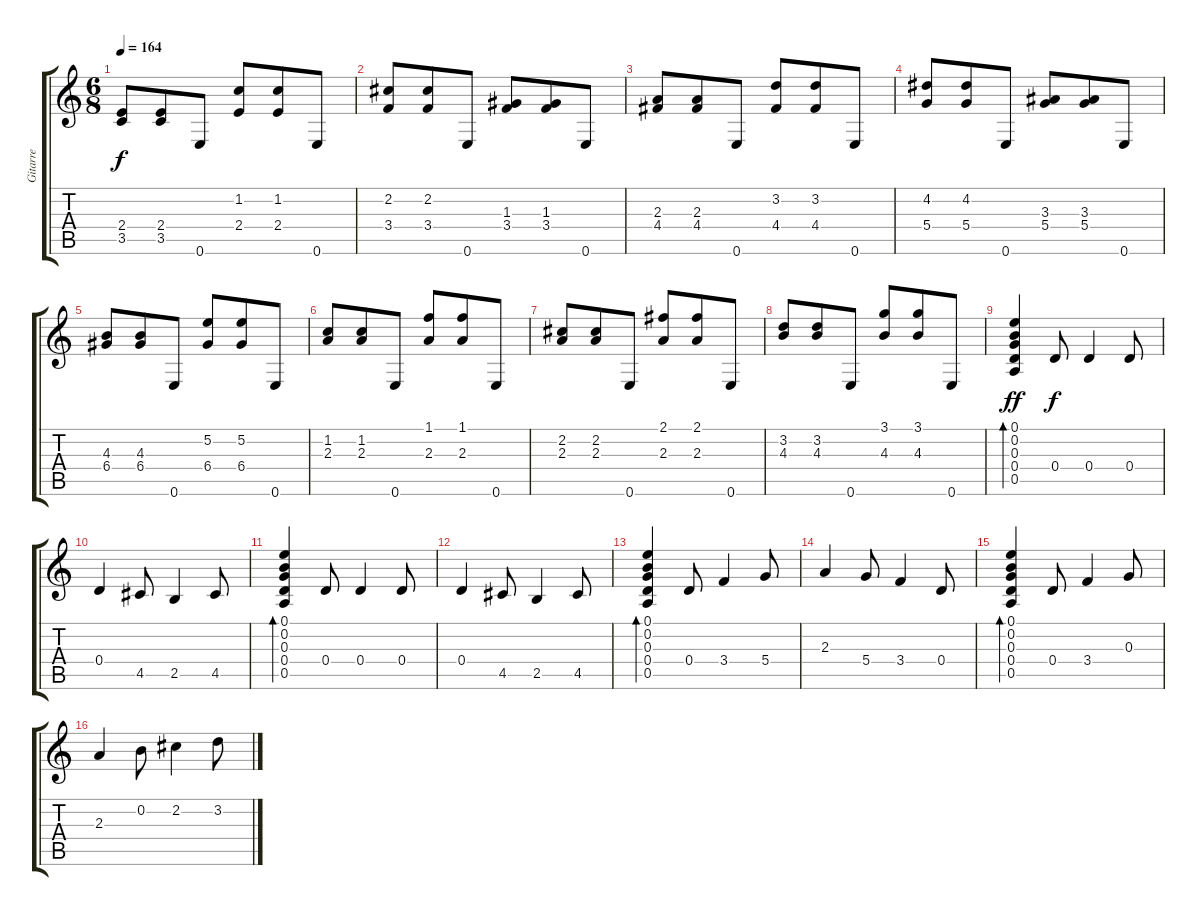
\track ("Gitarre" "Gitarre") {instrument acousticguitarnylon}
\staff {score tabs}
\tuning (E4 B3 G3 D3 A2 E2) {hide}
\ts (6 8)
\tempo 164
\clef g2
\ks c
(2.4 3.5).8{dy f} (2.4 3.5).8 0.6.8 (1.2 2.4).8 (1.2 2.4).8 0.6.8 |
(2.2 3.4).8 (2.2 3.4).8 0.6.8 (1.3 3.4).8 (1.3 3.4).8 0.6.8 |
(2.3 4.4).8 (2.3 4.4).8 0.6.8 (3.2 4.4).8 (3.2 4.4).8 0.6.8 |
(4.2 5.4).8 (4.2 5.4).8 0.6.8 (3.3 5.4).8 (3.3 5.4).8 0.6.8 |
(4.3 6.4).8 (4.3 6.4).8 0.6.8 (5.2 6.4).8 (5.2 6.4).8 0.6.8 |
(1.2 2.3).8 (1.2 2.3).8 0.6.8 (1.1 2.3).8 (1.1 2.3).8 0.6.8 |
(2.2 2.3).8 (2.2 2.3).8 0.6.8 (2.1 2.3).8 (2.1 2.3).8 0.6.8 |
(3.2 4.3).8 (3.2 4.3).8 0.6.8 (3.1 4.3).8 (3.1 4.3).8 0.6.8 |
(0.1 0.2 0.3 0.4 0.5).4{bd 60 dy ff} 0.4.8{dy f} 0.4.4 0.4.8 |
0.4.4 4.5.8 2.5.4 4.5.8 |
(0.1 0.2 0.3 0.4 0.5).4{bd 60} 0.4.8 0.4.4 0.4.8 |
0.4.4 4.5.8 2.5.4 4.5.8 |
(0.1 0.2 0.3 0.4 0.5).4{bd 60} 0.4.8 3.4.4 5.4.8 |
2.3.4 5.4.8 3.4.4 0.4.8 |
(0.1 0.2 0.3 0.4 0.5).4{bd 60} 0.4.8 3.4.4 0.3.8 |
2.3.4 0.2.8 2.2.4 3.2.8
